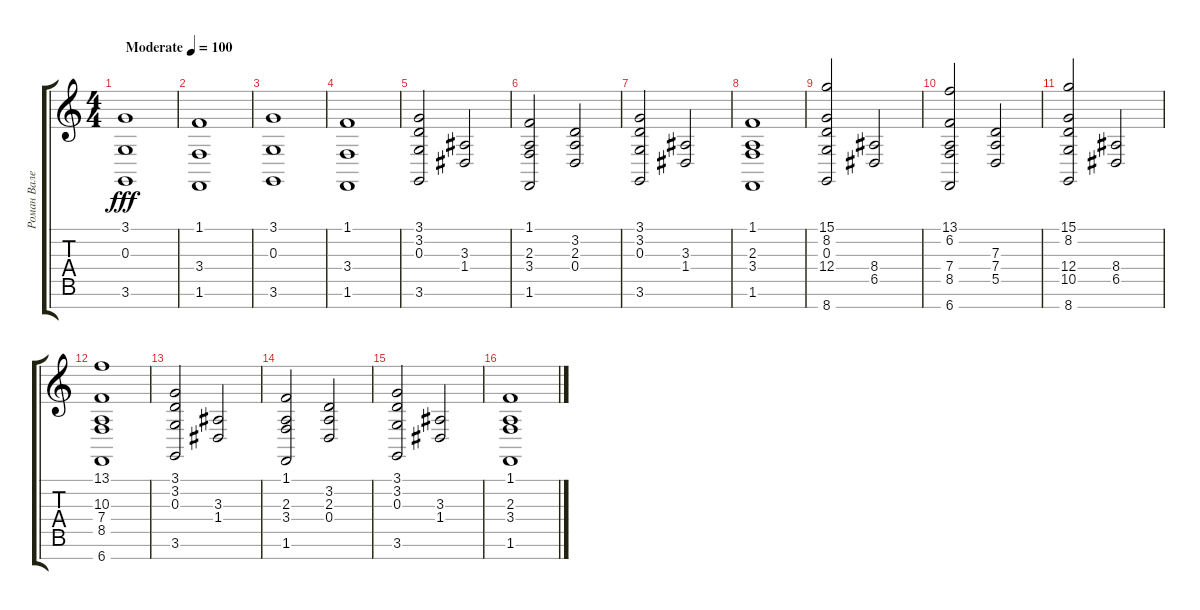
\track ("Роман Валерьев" "Роман Вале") {instrument stringensemble2}
\staff {score tabs}
\tuning (E4 B3 G3 D3 A2 E2 B1) {hide}
\ts (4 4)
\tempo (100 "Moderate")
\clef g2
\ks c
(3.1 0.3 3.6).1{dy fff instrument stringensemble2} |
(1.1 3.4 1.6).1 |
(3.1 0.3 3.6).1 |
(1.1 3.4 1.6).1 |
(3.1 3.2 0.3 3.6).2 (3.3 1.4).2 |
(1.1 2.3 3.4 1.6).2 (3.2 2.3 0.4).2 |
(3.1 3.2 0.3 3.6).2 (3.3 1.4).2 |
(1.1 2.3 3.4 1.6).1 |
(15.1 8.2 0.3 12.4 8.7).2 (8.4 6.5).2 |
(13.1 6.2 7.4 8.5 6.7).2 (7.3 7.4 5.5).2 |
(15.1 8.2 12.4 10.5 8.7).2 (8.4 6.5).2 |
(13.1 10.3 7.4 8.5 6.7).1 |
(3.1 3.2 0.3 3.6).2{volume 12} (3.3 1.4).2 |
(1.1 2.3 3.4 1.6).2 (3.2 2.3 0.4).2 |
(3.1 3.2 0.3 3.6).2 (3.3 1.4).2 |
(1.1 2.3 3.4 1.6).1
